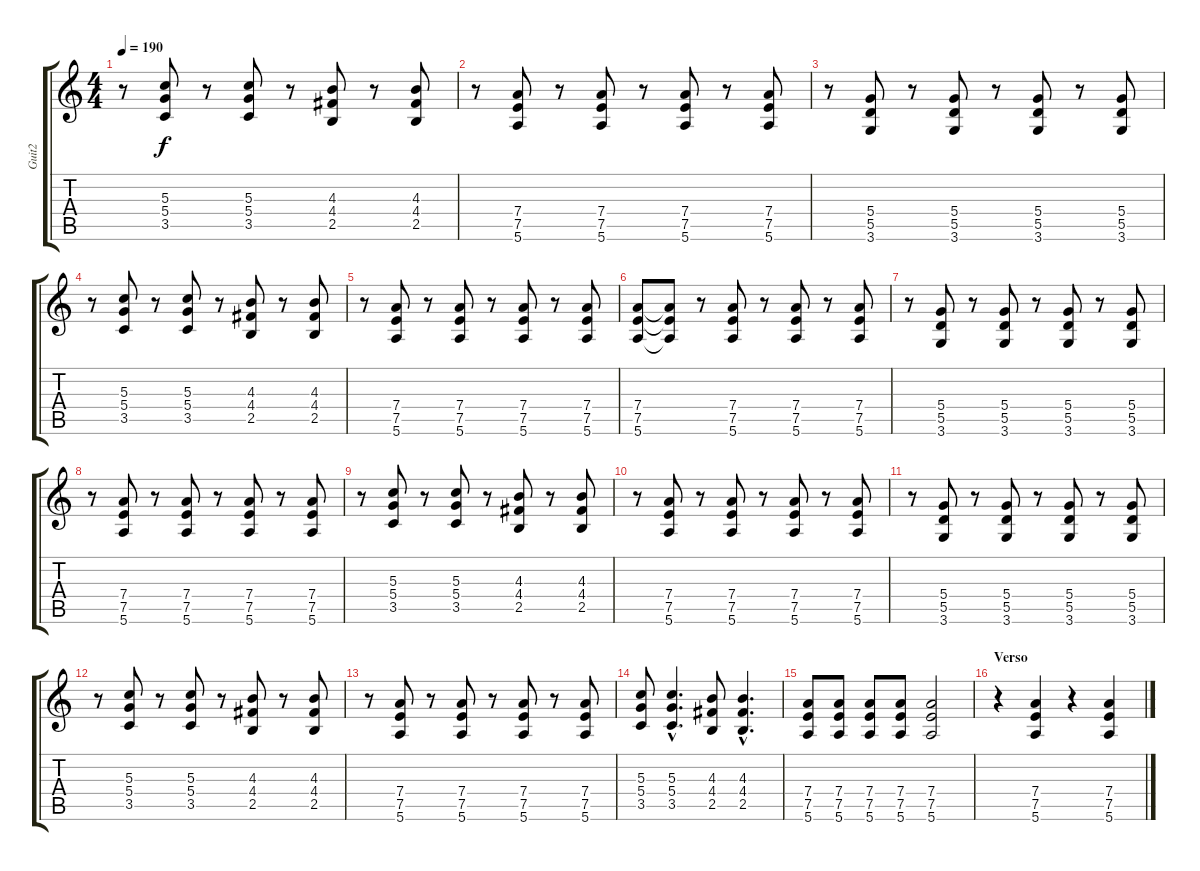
\track ("Guit2" "Guit2") {instrument overdrivenguitar}
\staff {score tabs}
\tuning (E4 B3 G3 D3 A2 E2) {hide}
\ts (4 4)
\tempo 190
\clef g2
\ks c
r.8{dy f} (5.3 5.4 3.5).8 r.8 (5.3 5.4 3.5).8 r.8 (4.3 4.4 2.5).8 r.8 (4.3 4.4 2.5).8 |
r.8 (7.4 7.5 5.6).8 r.8 (7.4 7.5 5.6).8 r.8 (7.4 7.5 5.6).8 r.8 (7.4 7.5 5.6).8 |
r.8 (5.4 5.5 3.6).8 r.8 (5.4 5.5 3.6).8 r.8 (5.4 5.5 3.6).8 r.8 (5.4 5.5 3.6).8 |
r.8 (5.3 5.4 3.5).8 r.8 (5.3 5.4 3.5).8 r.8 (4.3 4.4 2.5).8 r.8 (4.3 4.4 2.5).8 |
r.8 (7.4 7.5 5.6).8 r.8 (7.4 7.5 5.6).8 r.8 (7.4 7.5 5.6).8 r.8 (7.4 7.5 5.6).8 |
(7.4 7.5 5.6).8 (7.4{t} 7.5{t} 5.6{t}).8 r.8 (7.4 7.5 5.6).8 r.8 (7.4 7.5 5.6).8 r.8 (7.4 7.5 5.6).8 |
r.8 (5.4 5.5 3.6).8 r.8 (5.4 5.5 3.6).8 r.8 (5.4 5.5 3.6).8 r.8 (5.4 5.5 3.6).8 |
r.8 (7.4 7.5 5.6).8 r.8 (7.4 7.5 5.6).8 r.8 (7.4 7.5 5.6).8 r.8 (7.4 7.5 5.6).8 |
r.8 (5.3 5.4 3.5).8 r.8 (5.3 5.4 3.5).8 r.8 (4.3 4.4 2.5).8 r.8 (4.3 4.4 2.5).8 |
r.8 (7.4 7.5 5.6).8 r.8 (7.4 7.5 5.6).8 r.8 (7.4 7.5 5.6).8 r.8 (7.4 7.5 5.6).8 |
r.8 (5.4 5.5 3.6).8 r.8 (5.4 5.5 3.6).8 r.8 (5.4 5.5 3.6).8 r.8 (5.4 5.5 3.6).8 |
r.8 (5.3 5.4 3.5).8 r.8 (5.3 5.4 3.5).8 r.8 (4.3 4.4 2.5).8 r.8 (4.3 4.4 2.5).8 |
r.8 (7.4 7.5 5.6).8 r.8 (7.4 7.5 5.6).8 r.8 (7.4 7.5 5.6).8 r.8 (7.4 7.5 5.6).8 |
(5.3 5.4 3.5).8 (5.3{hac} 5.4{hac} 3.5{hac}).4{d} (4.3 4.4 2.5).8 (4.3{hac} 4.4{hac} 2.5{hac}).4{d} |
(7.4 7.5 5.6).8 (7.4 7.5 5.6).8 (7.4 7.5 5.6).8 (7.4 7.5 5.6).8 (7.4 7.5 5.6).2 |
\section ("" "Verso")
r.4 (7.4 7.5 5.6).4 r.4 (7.4 7.5 5.6).4
